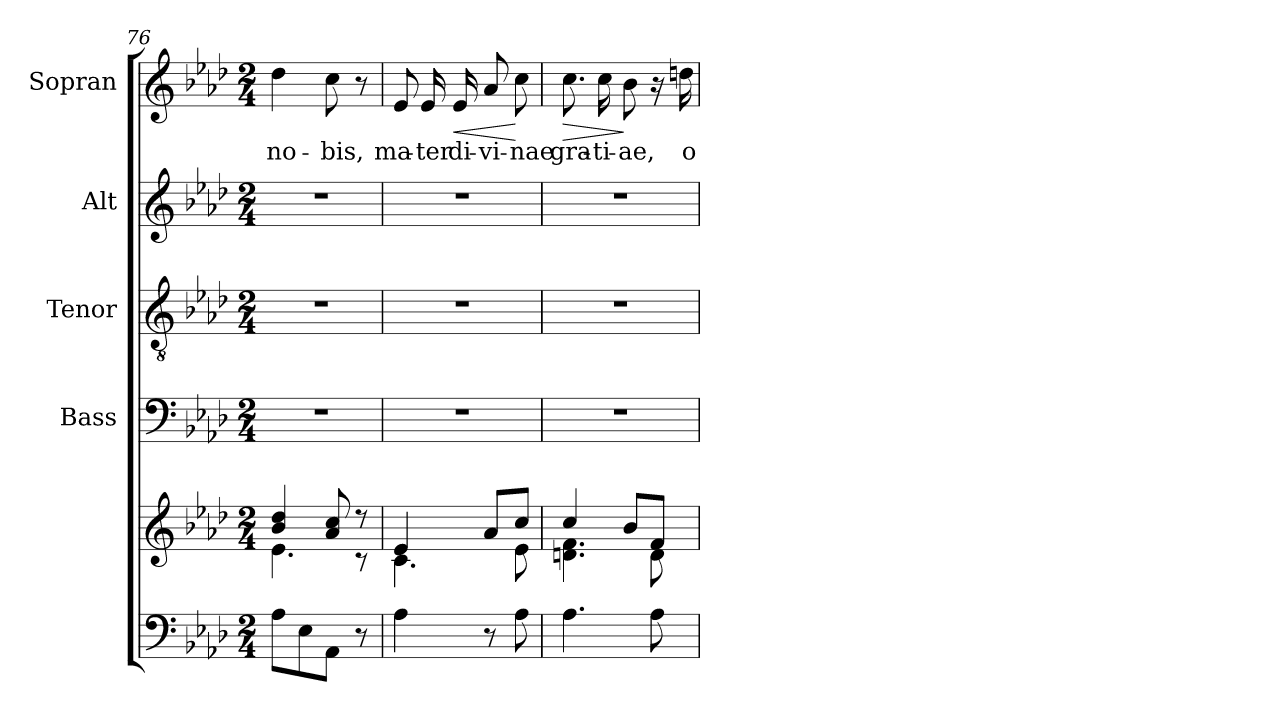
**kern	**kern	**kern	**kern	**kern	**kern	**text	**dynam
*part5	*part5	*part4	*part3	*part2	*part1	*part1	*part1
*staff6	*staff5	*staff4	*staff3	*staff2	*staff1	*staff1	*staff1
*	*	*I"Bass	*I"Tenor	*I"Alt	*I"Sopran	*	*
*	*	*I'B.	*I'T.	*I'A.	*I'S.	*	*
*clefF4	*clefG2	*clefF4	*clefGv2	*clefG2	*clefG2	*	*
*k[b-e-a-d-]	*k[b-e-a-d-]	*k[b-e-a-d-]	*k[b-e-a-d-]	*k[b-e-a-d-]	*k[b-e-a-d-]	*	*
*A-:	*A-:	*A-:	*A-:	*A-:	*A-:	*	*
*M2/4	*M2/4	*M2/4	*M2/4	*M2/4	*M2/4	*	*
=76	=76	=76	=76	=76	=76	=76	=76
*	*^	*	*	*	*	*	*
!	!	!	!	!	!	!	!LO:LY:b	!
8A-\L	4b-/ 4dd-/	4.e-\	2r	2r	2r	4dd-\	no-	.
8E-\	.	.	.	.	.	.	.	.
!	!	!	!	!	!	!	!LO:LY:b	!
8AA-\J	8a-/ 8cc/	.	.	.	.	8cc\	-bis,	.
8r	8r	8r	.	.	.	8r	.	.
=77	=77	=77	=77	=77	=77	=77	=77	=77
!	!	!	!	!	!	!	!LO:LY:b	!
4A-\	4e-/	4.c\	2r	2r	2r	8e-/	ma-	.
!	!	!	!	!	!	!	!LO:LY:b	!
.	.	.	.	.	.	16e-/	-ter	.
!	!	!	!	!	!	!	!LO:LY:b	!LO:HP:b
.	.	.	.	.	.	16e-/	di-	<
!	!	!	!	!	!	!	!LO:LY:b	!
8r	8a-/L	.	.	.	.	8a-/	-vi-	.
!	!	!	!	!	!	!	!LO:LY:b	!
8A-\	8cc/J	8e-\	.	.	.	8cc\	-nae	[
!!LO:LB:g=z
=78	=78	=78	=78	=78	=78	=78	=78	=78
!	!	!	!	!	!	!	!LO:LY:b	!LO:HP:b
4.A-\	4cc/	4.dn\ 4.f\	2r	2r	2r	8.cc\	gra-	>
!	!	!	!	!	!	!	!LO:LY:b	!
.	.	.	.	.	.	16cc\	-ti-	.
!	!	!	!	!	!	!	!LO:LY:b	!
.	8b-/L	.	.	.	.	8b-\	-ae,	]
8A-\	8f/J	8d\	.	.	.	16r	.	.
!	!	!	!	!	!	!	!LO:LY:b	!
.	.	.	.	.	.	16ddn\	o-	.
*	*v	*v	*	*	*	*	*	*
=	=	=	=	=	=	=	=
*-	*-	*-	*-	*-	*-	*-	*-
